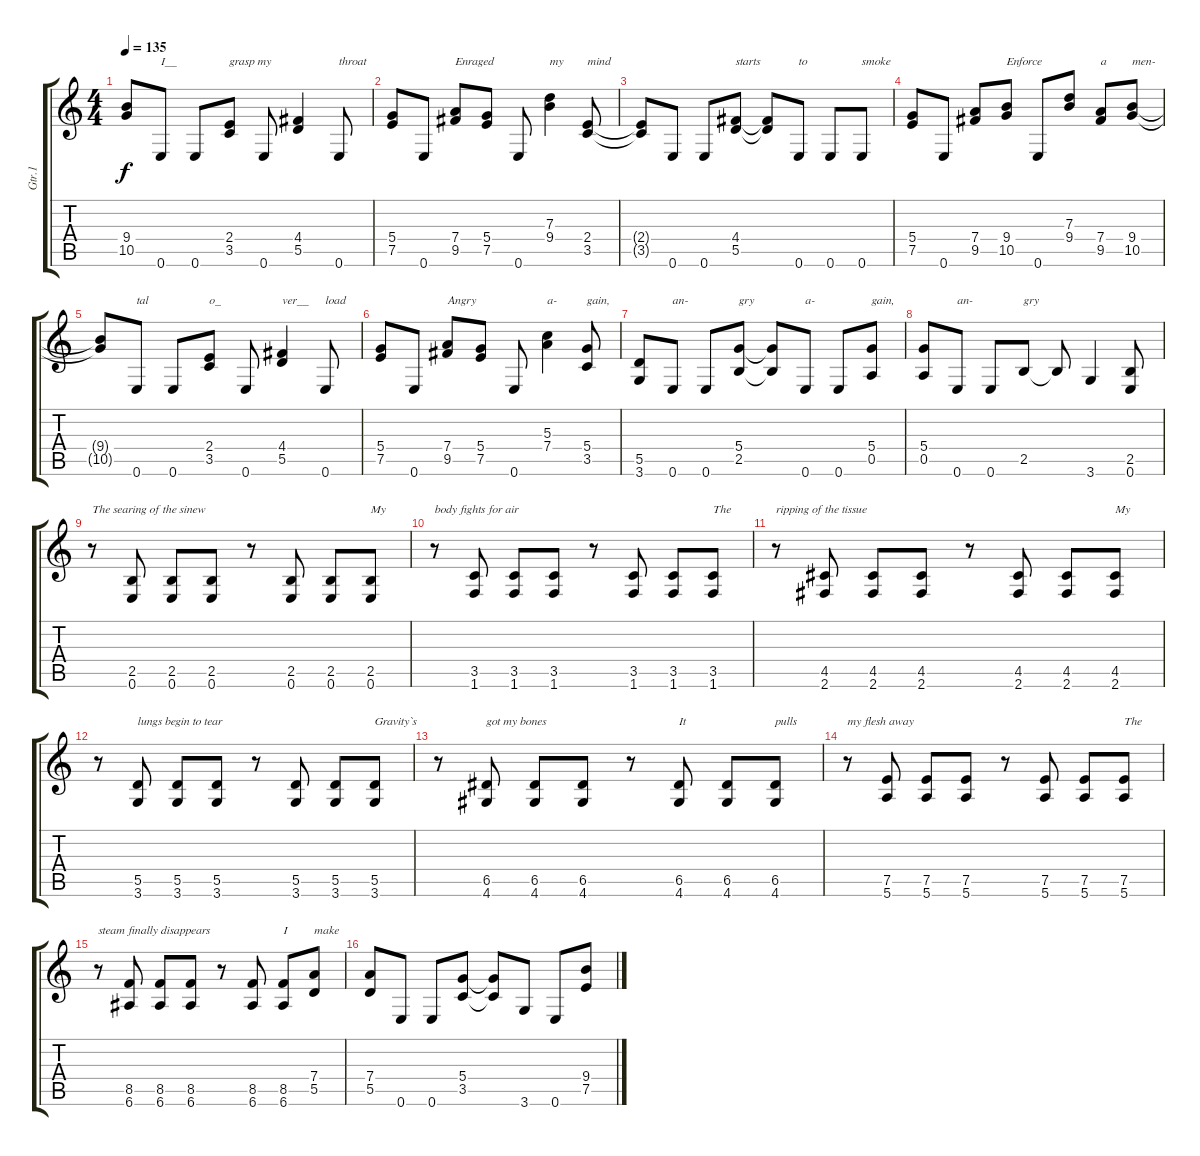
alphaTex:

\track ("Gtr.1" "Gtr.1") {instrument distortionguitar}
\staff {score tabs}
\tuning (E4 B3 G3 D3 A2 E2) {hide}
\ts (4 4)
\tempo 135
\clef g2
\ks c
(9.4{t} 10.5{t}).8{dy f} 0.6.8{txt "I__"} 0.6.8 (2.4 3.5).8{txt "grasp my"} 0.6.8 (4.4 5.5).4 0.6.8{txt "throat"} |
(5.4 7.5).8 0.6.8 (7.4 9.5).8{txt "Enraged"} (5.4 7.5).8 0.6.8 (7.3 9.4).4{txt "my"} (2.4 3.5).8{txt "mind"} |
(2.4{t} 3.5{t}).8 0.6.8 0.6.8 (4.4 5.5).8{txt "starts"} (4.4{t} 5.5{t}).8 0.6.8{txt "to"} 0.6.8 0.6.8{txt "smoke"} |
(5.4 7.5).8 0.6.8 (7.4 9.5).8 (9.4 10.5).8{txt "Enforce"} 0.6.8 (7.3 9.4).8 (7.4 9.5).8{txt "a"} (9.4 10.5).8{txt "men-"} |
(9.4{t} 10.5{t}).8 0.6.8{txt "tal"} 0.6.8 (2.4 3.5).8{txt "o_"} 0.6.8 (4.4 5.5).4{txt "ver__"} 0.6.8{txt "load"} |
(5.4 7.5).8 0.6.8 (7.4 9.5).8{txt "Angry"} (5.4 7.5).8 0.6.8 (5.3 7.4).4{txt "a-"} (5.4 3.5).8{txt "gain,"} |
(5.5 3.6).8 0.6.8{txt "an-"} 0.6.8 (5.4 2.5).8{txt "gry"} (5.4{t} 2.5{t}).8 0.6.8{txt "a-"} 0.6.8 (5.4 0.5).8{txt "gain, "} |
(5.4 0.5).8 0.6.8{txt "an-"} 0.6.8 2.5.8{txt "gry"} 2.5{t}.8 3.6.4 (2.5 0.6).8 |
r.8{txt "The searing of the sinew"} (2.5 0.6).8 (2.5 0.6).8 (2.5 0.6).8 r.8 (2.5 0.6).8 (2.5 0.6).8 (2.5 0.6).8{txt "My"} |
r.8{txt "body fights for air"} (3.5 1.6).8 (3.5 1.6).8 (3.5 1.6).8 r.8 (3.5 1.6).8 (3.5 1.6).8 (3.5 1.6).8{txt "The"} |
r.8{txt "ripping of the tissue"} (4.5 2.6).8 (4.5 2.6).8 (4.5 2.6).8 r.8 (4.5 2.6).8 (4.5 2.6).8 (4.5 2.6).8{txt "My"} |
r.8 (5.5 3.6).8{txt "lungs begin to tear"} (5.5 3.6).8 (5.5 3.6).8 r.8 (5.5 3.6).8 (5.5 3.6).8 (5.5 3.6).8{txt "Gravity`s"} |
r.8 (6.5 4.6).8{txt "got my bones"} (6.5 4.6).8 (6.5 4.6).8 r.8 (6.5 4.6).8{txt "It"} (6.5 4.6).8 (6.5 4.6).8{txt "pulls"} |
r.8{txt "my flesh away"} (7.5 5.6).8 (7.5 5.6).8 (7.5 5.6).8 r.8 (7.5 5.6).8 (7.5 5.6).8 (7.5 5.6).8{txt "The"} |
r.8{txt "steam finally disappears"} (8.5 6.6).8 (8.5 6.6).8 (8.5 6.6).8 r.8 (8.5 6.6).8 (8.5 6.6).8{txt "I"} (7.4 5.5).8{txt "make"} |
(7.4 5.5).8 0.6.8 0.6.8 (5.4 3.5).8 (5.4{t} 3.5{t}).8 3.6.8 0.6.8 (9.4 7.5).8
